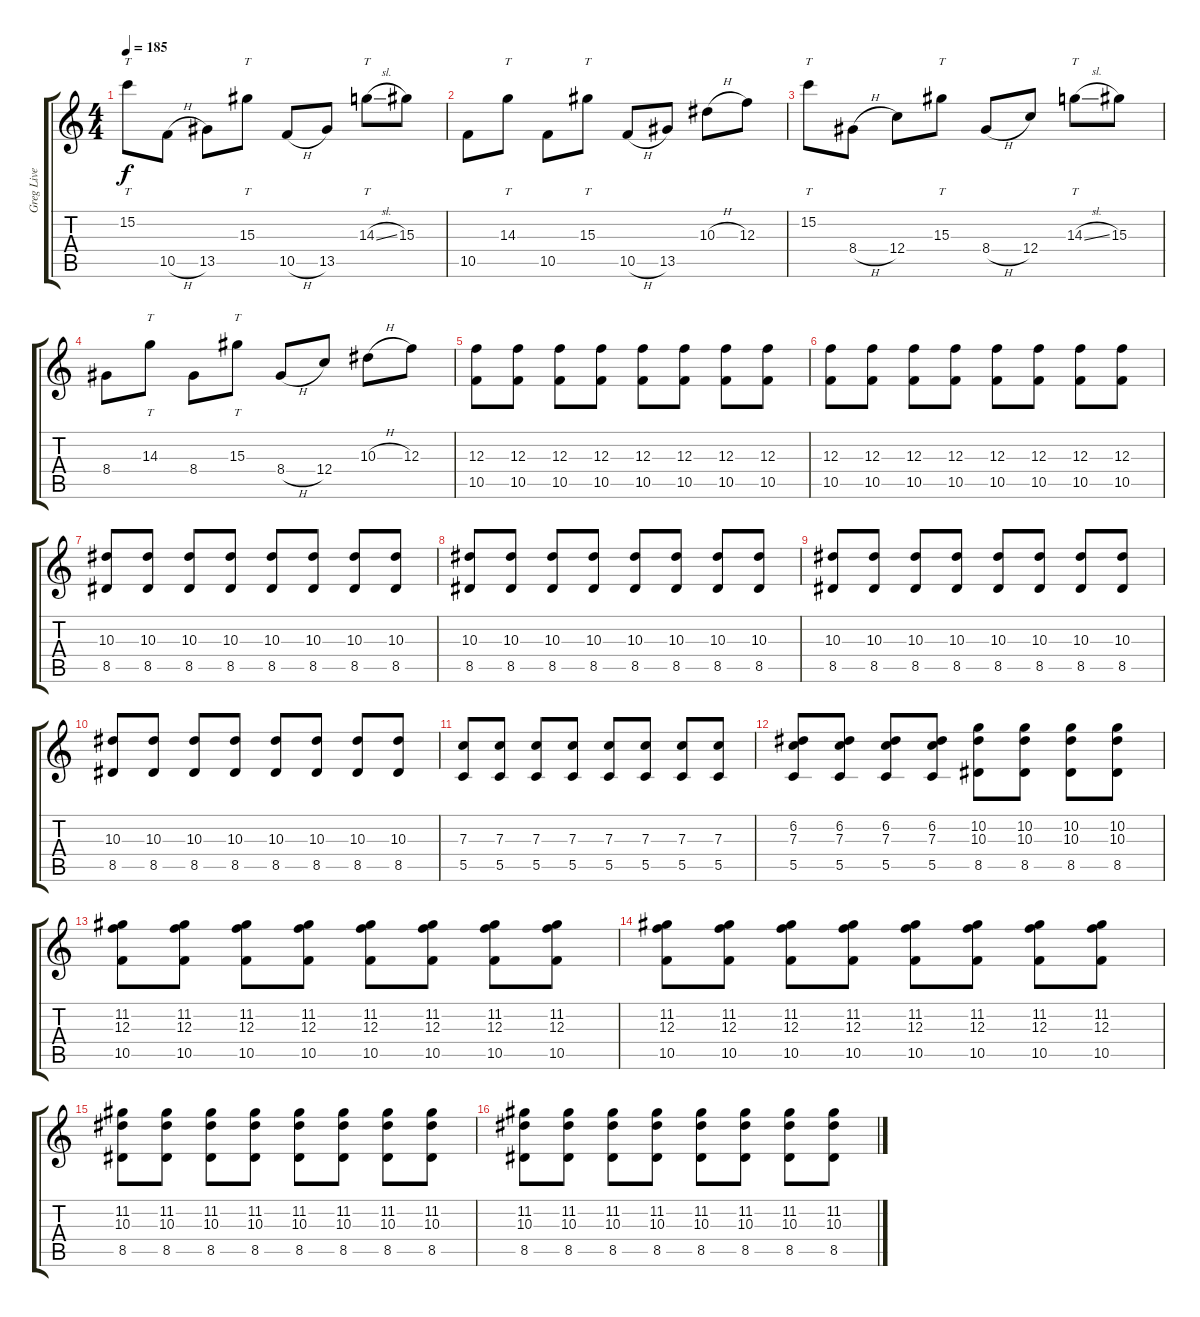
\track ("Greg Live" "Greg Live") {mute instrument distortionguitar}
\staff {score tabs}
\tuning (D4 A3 F3 C3 G2 C2) {hide}
\ts (4 4)
\tempo 185
\clef g2
\ks c
15.2.8{tt dy f} 10.5{h}.8 13.5.8 15.3.8{tt} 10.5{h}.8 13.5.8 14.3{sl}.8{tt} 15.3.8 |
10.5.8 14.3.8{tt} 10.5.8 15.3.8{tt} 10.5{h}.8 13.5.8 10.3{h}.8 12.3.8 |
15.2.8{tt} 8.4{h}.8 12.4.8 15.3.8{tt} 8.4{h}.8 12.4.8 14.3{sl}.8{tt} 15.3.8 |
8.4.8 14.3.8{tt} 8.4.8 15.3.8{tt} 8.4{h}.8 12.4.8 10.3{h}.8 12.3.8 |
(12.3 10.5).8 (12.3 10.5).8 (12.3 10.5).8 (12.3 10.5).8 (12.3 10.5).8 (12.3 10.5).8 (12.3 10.5).8 (12.3 10.5).8 |
(12.3 10.5).8 (12.3 10.5).8 (12.3 10.5).8 (12.3 10.5).8 (12.3 10.5).8 (12.3 10.5).8 (12.3 10.5).8 (12.3 10.5).8 |
(10.3 8.5).8 (10.3 8.5).8 (10.3 8.5).8 (10.3 8.5).8 (10.3 8.5).8 (10.3 8.5).8 (10.3 8.5).8 (10.3 8.5).8 |
(10.3 8.5).8 (10.3 8.5).8 (10.3 8.5).8 (10.3 8.5).8 (10.3 8.5).8 (10.3 8.5).8 (10.3 8.5).8 (10.3 8.5).8 |
(10.3 8.5).8 (10.3 8.5).8 (10.3 8.5).8 (10.3 8.5).8 (10.3 8.5).8 (10.3 8.5).8 (10.3 8.5).8 (10.3 8.5).8 |
(10.3 8.5).8 (10.3 8.5).8 (10.3 8.5).8 (10.3 8.5).8 (10.3 8.5).8 (10.3 8.5).8 (10.3 8.5).8 (10.3 8.5).8 |
(7.3 5.5).8 (7.3 5.5).8 (7.3 5.5).8 (7.3 5.5).8 (7.3 5.5).8 (7.3 5.5).8 (7.3 5.5).8 (7.3 5.5).8 |
(6.2 7.3 5.5).8 (6.2 7.3 5.5).8 (6.2 7.3 5.5).8 (6.2 7.3 5.5).8 (10.2 10.3 8.5).8 (10.2 10.3 8.5).8 (10.2 10.3 8.5).8 (10.2 10.3 8.5).8 |
(11.2 12.3 10.5).8 (11.2 12.3 10.5).8 (11.2 12.3 10.5).8 (11.2 12.3 10.5).8 (11.2 12.3 10.5).8 (11.2 12.3 10.5).8 (11.2 12.3 10.5).8 (11.2 12.3 10.5).8 |
(11.2 12.3 10.5).8 (11.2 12.3 10.5).8 (11.2 12.3 10.5).8 (11.2 12.3 10.5).8 (11.2 12.3 10.5).8 (11.2 12.3 10.5).8 (11.2 12.3 10.5).8 (11.2 12.3 10.5).8 |
(11.2 10.3 8.5).8 (11.2 10.3 8.5).8 (11.2 10.3 8.5).8 (11.2 10.3 8.5).8 (11.2 10.3 8.5).8 (11.2 10.3 8.5).8 (11.2 10.3 8.5).8 (11.2 10.3 8.5).8 |
(11.2 10.3 8.5).8 (11.2 10.3 8.5).8 (11.2 10.3 8.5).8 (11.2 10.3 8.5).8 (11.2 10.3 8.5).8 (11.2 10.3 8.5).8 (11.2 10.3 8.5).8 (11.2 10.3 8.5).8
